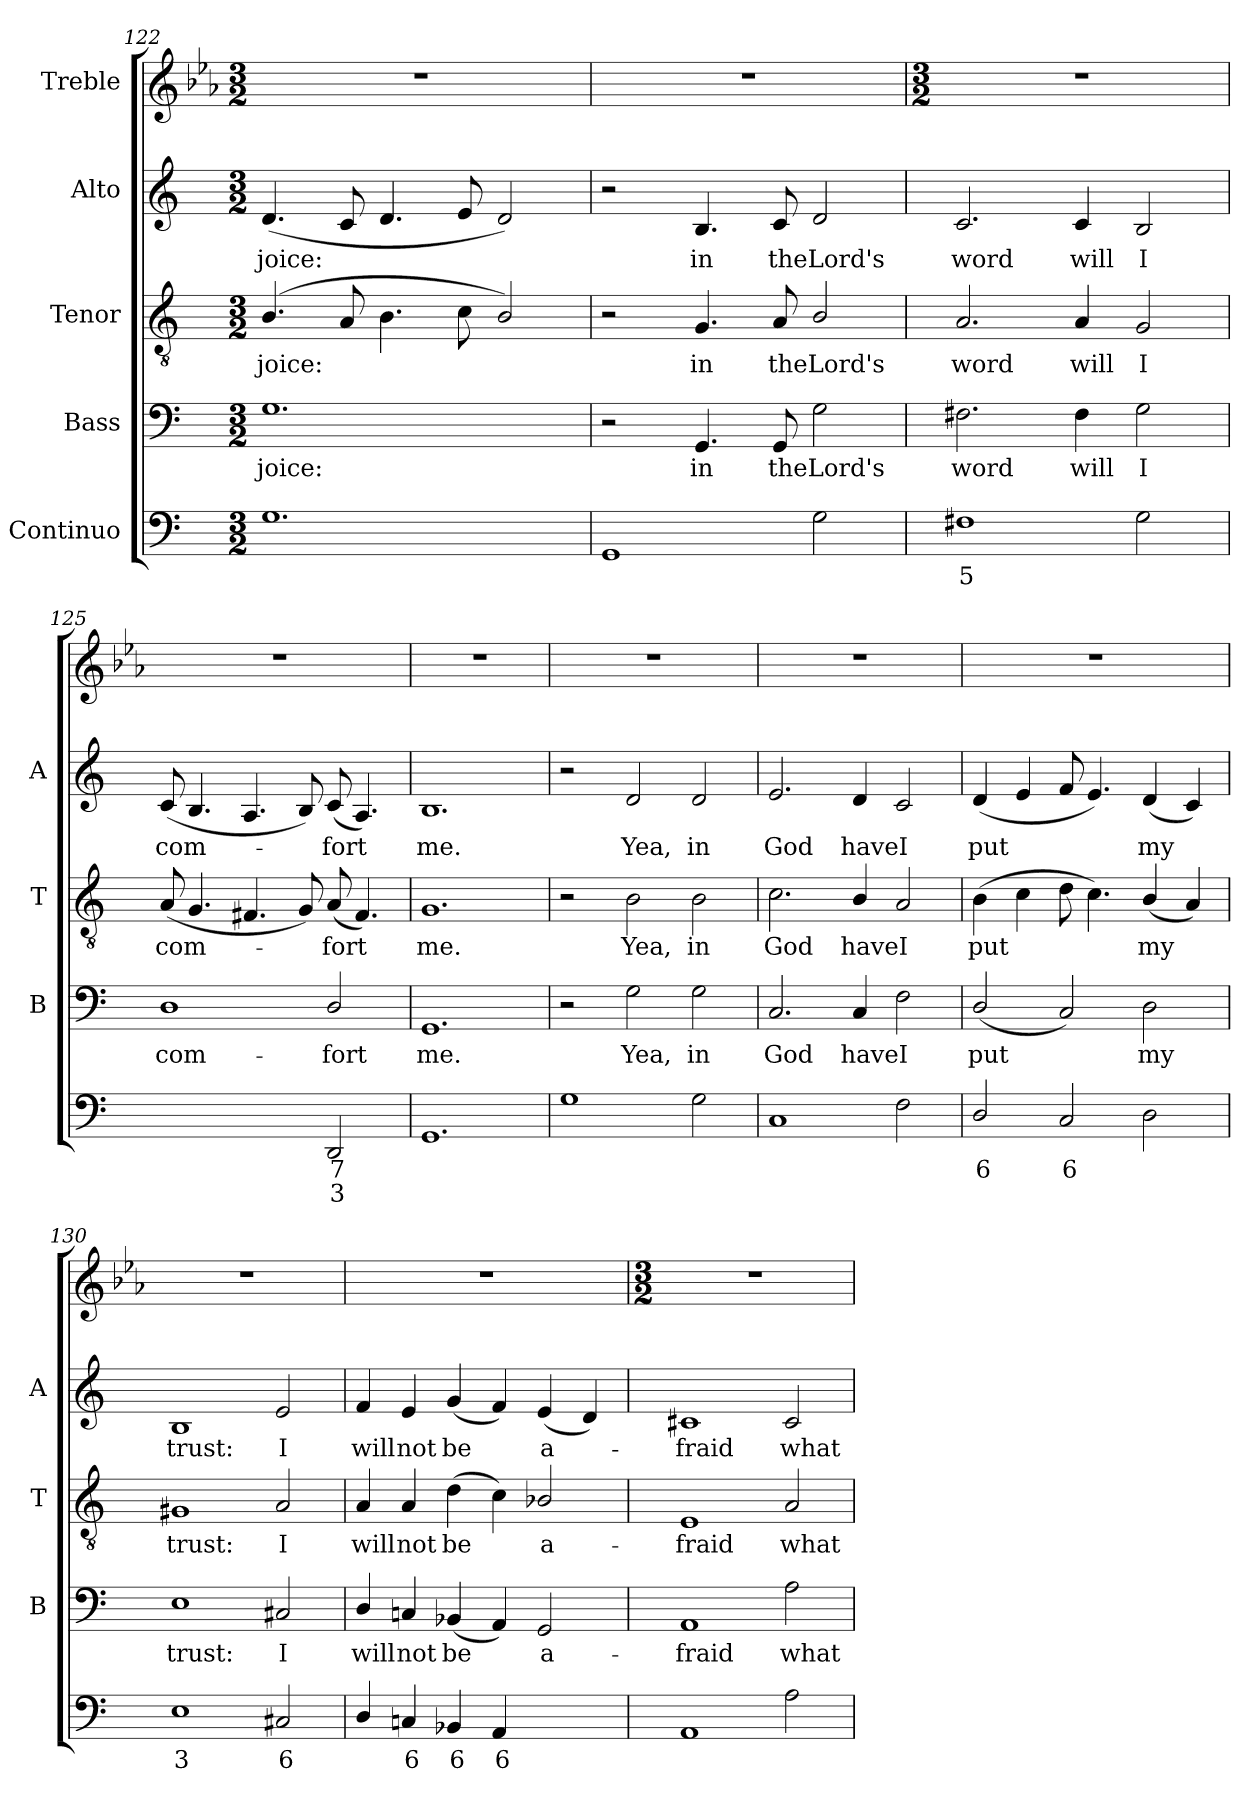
**kern	**text	**text	**kern	**text	**kern	**text	**kern	**text	**kern
*part5	*part5	*part5	*part4	*part4	*part3	*part3	*part2	*part2	*part1
*staff5	*staff5	*staff5	*staff4	*staff4	*staff3	*staff3	*staff2	*staff2	*staff1
*I"Continuo	*	*	*I"Bass	*	*I"Tenor	*	*I"Alto	*	*I"Treble
*	*	*	*I'B	*	*I'T	*	*I'A	*	*
*clefF4	*	*	*clefF4	*	*clefGv2	*	*clefG2	*	*clefG2
*k[]	*	*	*k[]	*	*k[]	*	*k[]	*	*k[b-e-a-]
*C:	*	*	*C:	*	*C:	*	*C:	*	*E-:
*M3/2	*	*	*M3/2	*	*M3/2	*	*M3/2	*	*M3/2
=122	=122	=122	=122	=122	=122	=122	=122	=122	=122
!	!	!	!	!LO:LY:b	!	!LO:LY:b	!	!LO:LY:b	!
1.G	.	.	1.G	-joice:	(>4.B/	-joice:	(<4.d/	-joice:	1.r
.	.	.	.	.	8A/	.	8c/	.	.
.	.	.	.	.	4.B\	.	4.d/	.	.
.	.	.	.	.	8c\	.	8e/	.	.
.	.	.	.	.	2B/)	.	2d/)	.	.
=123	=123	=123	=123	=123	=123	=123	=123	=123	=123
1GG	.	.	2r	.	2r	.	2r	.	1.r
!	!	!	!	!LO:LY:b	!	!LO:LY:b	!	!LO:LY:b	!
.	.	.	4.GG/	in	4.G/	in	4.B/	in	.
!	!	!	!	!LO:LY:b	!	!LO:LY:b	!	!LO:LY:b	!
.	.	.	8GG/	the	8A/	the	8c/	the	.
!	!	!	!	!LO:LY:b	!	!LO:LY:b	!	!LO:LY:b	!
2G\	.	.	2G\	Lord's	2B/	Lord's	2d/	Lord's	.
!!LO:LB:g=z
=124	=124	=124	=124	=124	=124	=124	=124	=124	=124
*	*	*	*	*	*	*	*	*	*M3/2
!	!LO:LY:b	!	!	!LO:LY:b	!	!LO:LY:b	!	!LO:LY:b	!
1F#X	5	.	2.F#X\	word	2.A/	word	2.c/	word	1.r
!	!	!	!	!LO:LY:b	!	!LO:LY:b	!	!LO:LY:b	!
.	.	.	4F#\	will	4A/	will	4c/	will	.
!	!	!	!	!LO:LY:b	!	!LO:LY:b	!	!LO:LY:b	!
2G\	.	.	2G\	I	2G/	I	2B/	I	.
=125	=125	=125	=125	=125	=125	=125	=125	=125	=125
!	!LO:LY:b	!LO:LY:b	!	!LO:LY:b	!	!LO:LY:b	!	!LO:LY:b	!
[2D\yy	6	4	1D	com-	(<8A/	com-	(<8c/	com-	1.r
.	.	.	.	.	4.G/	.	4.B/	.	.
!	!LO:LY:b	!LO:LY:b	!	!	!	!	!	!	!
2D\yy]	5	3	.	.	4.F#X/	.	4.A/	.	.
.	.	.	.	.	8G/)	.	8B/)	.	.
!	!LO:LY:b	!LO:LY:b	!	!LO:LY:b	!	!LO:LY:b	!	!LO:LY:b	!
2DD/	7	3	2D/	-fort	(<8A/	fort	(<8c/	fort	.
.	.	.	.	.	4.F#/)	.	4.A/)	.	.
=126	=126	=126	=126	=126	=126	=126	=126	=126	=126
!	!	!	!	!LO:LY:b	!	!LO:LY:b	!	!LO:LY:b	!
1.GG	.	.	1.GG	me.	1.G	me.	1.B	me.	1.r
=127	=127	=127	=127	=127	=127	=127	=127	=127	=127
1G	.	.	2r	.	2r	.	2r	.	1.r
!	!	!	!	!LO:LY:b	!	!LO:LY:b	!	!LO:LY:b	!
.	.	.	2G\	Yea,	2B\	Yea,	2d/	Yea,	.
!	!	!	!	!LO:LY:b	!	!LO:LY:b	!	!LO:LY:b	!
2G\	.	.	2G\	in	2B\	in	2d/	in	.
=128	=128	=128	=128	=128	=128	=128	=128	=128	=128
!	!	!	!	!LO:LY:b	!	!LO:LY:b	!	!LO:LY:b	!
1C	.	.	2.C/	God	2.c\	God	2.e/	God	1.r
!	!	!	!	!LO:LY:b	!	!LO:LY:b	!	!LO:LY:b	!
.	.	.	4C/	have	4B/	have	4d/	have	.
!	!	!	!	!LO:LY:b	!	!LO:LY:b	!	!LO:LY:b	!
2F\	.	.	2F\	I	2A/	I	2c/	I	.
=129	=129	=129	=129	=129	=129	=129	=129	=129	=129
!	!LO:LY:b	!	!	!LO:LY:b	!	!LO:LY:b	!	!LO:LY:b	!
2D/	6	.	(<2D/	put	(>4B\	put	(<4d/	put	1.r
.	.	.	.	.	4c\	.	4e/	.	.
!	!LO:LY:b	!	!	!	!	!	!	!	!
2C/	6	.	2C/)	.	8d\	.	8f/	.	.
.	.	.	.	.	4.c\)	.	4.e/)	.	.
!	!	!	!	!LO:LY:b	!	!LO:LY:b	!	!LO:LY:b	!
2D\	.	.	2D\	my	(<4B/	my	(<4d/	my	.
.	.	.	.	.	4A/)	.	4c/)	.	.
=130	=130	=130	=130	=130	=130	=130	=130	=130	=130
!	!LO:LY:b	!	!	!LO:LY:b	!	!LO:LY:b	!	!LO:LY:b	!
1E	3	.	1E	trust:	1G#X	trust:	1B	trust:	1.r
!	!LO:LY:b	!	!	!LO:LY:b	!	!LO:LY:b	!	!LO:LY:b	!
2C#X/	6	.	2C#X/	I	2A/	I	2e/	I	.
!!LO:PB:g=z
=131	=131	=131	=131	=131	=131	=131	=131	=131	=131
!	!	!	!	!LO:LY:b	!	!LO:LY:b	!	!LO:LY:b	!
4D/	.	.	4D/	will	4A/	will	4f/	will	1.r
!	!LO:LY:b	!	!	!LO:LY:b	!	!LO:LY:b	!	!LO:LY:b	!
4Cn/	6	.	4Cn/	not	4A/	not	4e/	not	.
!	!LO:LY:b	!	!	!LO:LY:b	!	!LO:LY:b	!	!LO:LY:b	!
4BB-X/	6	.	(<4BB-X/	be	(>4d\	be	(<4g/	be	.
!	!LO:LY:b	!	!	!	!	!	!	!	!
4AA/	6	.	4AA/)	.	4c\)	.	4f/)	.	.
!	!LO:LY:b	!LO:LY:b	!	!LO:LY:b	!	!LO:LY:b	!	!LO:LY:b	!
[4GG/yy	6	3	2GG/	a-	2B-X/	a-	(<4e/	a-	.
!	!LO:LY:b	!	!	!	!	!	!	!	!
4GG/yy]	5	.	.	.	.	.	4d/)	.	.
!!LO:LB:g=z
=132	=132	=132	=132	=132	=132	=132	=132	=132	=132
*	*	*	*	*	*	*	*	*	*M3/2
!	!	!	!	!LO:LY:b	!	!LO:LY:b	!	!LO:LY:b	!
1AA	.	.	1AA	-fraid	1E	-fraid	1c#X	fraid	1.r
!	!	!	!	!LO:LY:b	!	!LO:LY:b	!	!LO:LY:b	!
2A\	.	.	2A\	what	2A/	what	2c#/	what	.
=	=	=	=	=	=	=	=	=	=
*-	*-	*-	*-	*-	*-	*-	*-	*-	*-
